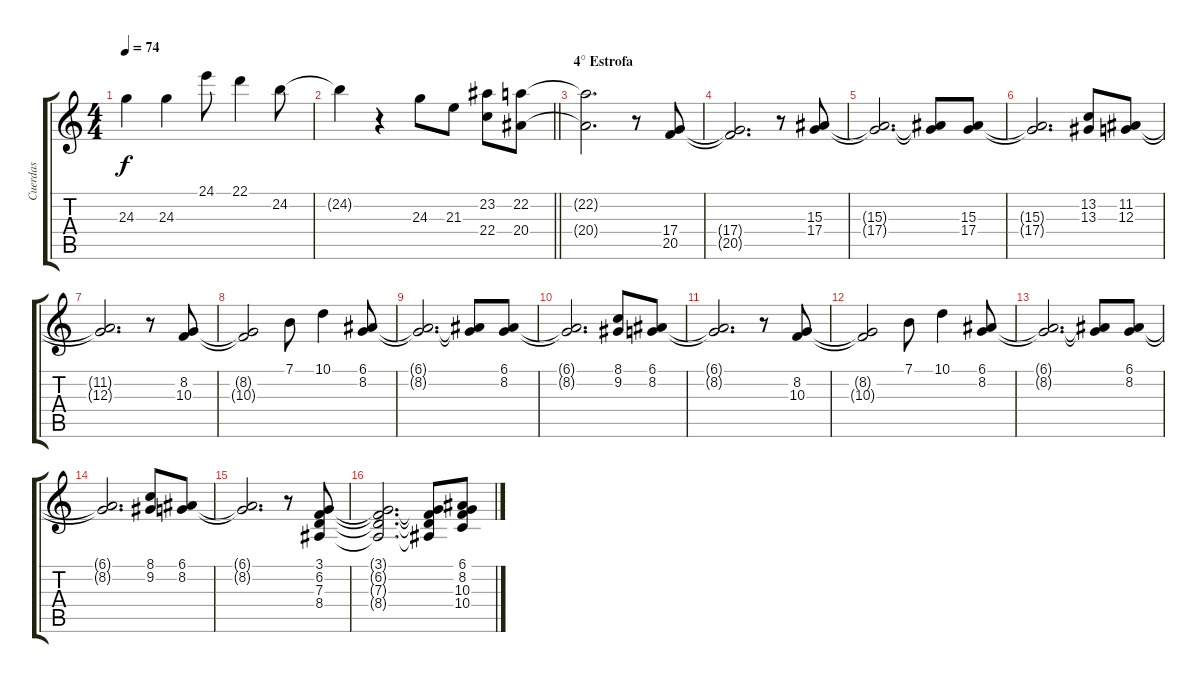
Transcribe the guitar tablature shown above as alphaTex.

\track ("Cuerdas" "Cuerdas") {instrument stringensemble1}
\staff {score tabs}
\tuning (E4 B3 G3 D3 A2 E2) {hide}
\ts (4 4)
\tempo 74
\clef g2
\ks c
24.3.4{dy f} 24.3.4 24.1.8 22.1.4 24.2.8 |
\barLineRight lightlight
24.2{t}.4 r.4 24.3.8 21.3.8 (23.2 22.4).8 (22.2 20.4).8 |
\section ("" "4° Estrofa")
(22.2{t} 20.4{t}).2{d} r.8 (17.4 20.5).8 |
(17.4{t} 20.5{t}).2{d} r.8 (15.3 17.4).8 |
(15.3{t} 17.4{t}).2{d} (15.3{t} 17.4{t}).8 (15.3 17.4).8 |
(15.3{t} 17.4{t}).2{d} (13.2 13.3).8 (11.2 12.3).8 |
(11.2{t} 12.3{t}).2{d} r.8 (8.2 10.3).8 |
(8.2{t} 10.3{t}).2 7.1.8 10.1.4 (6.1 8.2).8 |
(6.1{t} 8.2{t}).2{d} (6.1{t} 8.2{t}).8 (6.1 8.2).8 |
(6.1{t} 8.2{t}).2{d} (8.1 9.2).8 (6.1 8.2).8 |
(6.1{t} 8.2{t}).2{d} r.8 (8.2 10.3).8 |
(8.2{t} 10.3{t}).2 7.1.8 10.1.4 (6.1 8.2).8 |
(6.1{t} 8.2{t}).2{d} (6.1{t} 8.2{t}).8 (6.1 8.2).8 |
(6.1{t} 8.2{t}).2{d} (8.1 9.2).8 (6.1 8.2).8 |
(6.1{t} 8.2{t}).2{d} r.8 (3.1 6.2 7.3 8.4).8 |
(3.1{t} 6.2{t} 7.3{t} 8.4{t}).2{d} (3.1{t} 6.2{t} 7.3{t} 8.4{t}).8 (6.1 8.2 10.3 10.4).8
